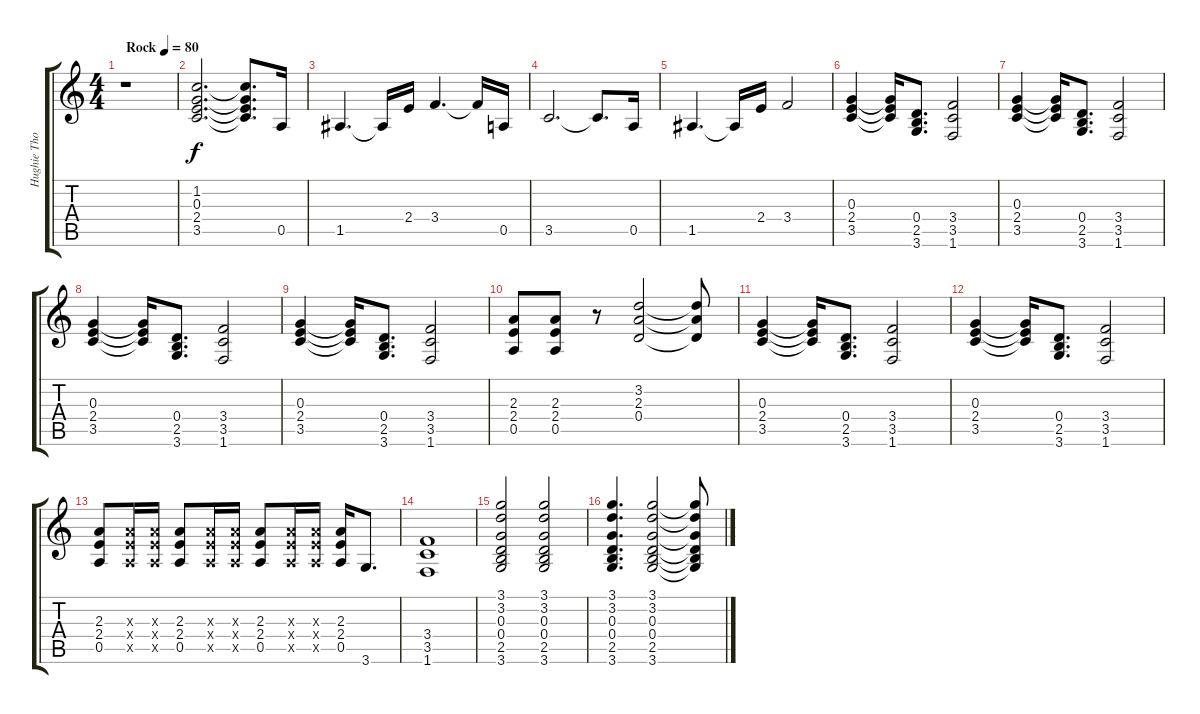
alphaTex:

\track ("Hughie Thomasson Guitar II" "Hughie Tho") {instrument electricguitarclean}
\staff {score tabs}
\tuning (E4 B3 G3 D3 A2 E2) {hide}
\ts (4 4)
\tempo (80 "Rock")
\clef g2
\ks c
r.1{dy f instrument electricguitarclean} |
(1.2 0.3 2.4 3.5).2{d} (1.2{t} 0.3{t} 2.4{t} 3.5{t}).8{d} 0.5.16 |
1.5.4{d} 1.5{t}.16 2.4.16 3.4.4{d} 3.4{t}.16 0.5.16 |
3.5.2{d} 3.5{t}.8{d} 0.5.16 |
1.5.4{d} 1.5{t}.16 2.4.16 3.4.2 |
(0.3 2.4 3.5).4 (0.3{t} 2.4{t} 3.5{t}).16 (0.4 2.5 3.6).8{d} (3.4 3.5 1.6).2 |
(0.3 2.4 3.5).4 (0.3{t} 2.4{t} 3.5{t}).16 (0.4 2.5 3.6).8{d} (3.4 3.5 1.6).2 |
(0.3 2.4 3.5).4 (0.3{t} 2.4{t} 3.5{t}).16 (0.4 2.5 3.6).8{d} (3.4 3.5 1.6).2 |
(0.3 2.4 3.5).4 (0.3{t} 2.4{t} 3.5{t}).16 (0.4 2.5 3.6).8{d} (3.4 3.5 1.6).2 |
(2.3 2.4 0.5).8 (2.3 2.4 0.5).8 r.8 (3.2 2.3 0.4).2 (3.2{t} 2.3{t} 0.4{t}).8 |
(0.3 2.4 3.5).4 (0.3{t} 2.4{t} 3.5{t}).16 (0.4 2.5 3.6).8{d} (3.4 3.5 1.6).2 |
(0.3 2.4 3.5).4 (0.3{t} 2.4{t} 3.5{t}).16 (0.4 2.5 3.6).8{d} (3.4 3.5 1.6).2 |
(2.3 2.4 0.5).8 (2.3{x} 2.4{x} 0.5{x}).16 (2.3{x} 2.4{x} 0.5{x}).16 (2.3 2.4 0.5).8 (2.3{x} 2.4{x} 0.5{x}).16 (2.3{x} 2.4{x} 0.5{x}).16 (2.3 2.4 0.5).8 (2.3{x} 2.4{x} 0.5{x}).16 (2.3{x} 2.4{x} 0.5{x}).16 (2.3 2.4 0.5).16 3.6.8{d} |
(3.4 3.5 1.6).1 |
(3.1 3.2 0.3 0.4 2.5 3.6).2 (3.1 3.2 0.3 0.4 2.5 3.6).2 |
(3.1 3.2 0.3 0.4 2.5 3.6).4{d} (3.1 3.2 0.3 0.4 2.5 3.6).2 (3.1{t} 3.2{t} 0.3{t} 0.4{t} 2.5{t} 3.6{t}).8
